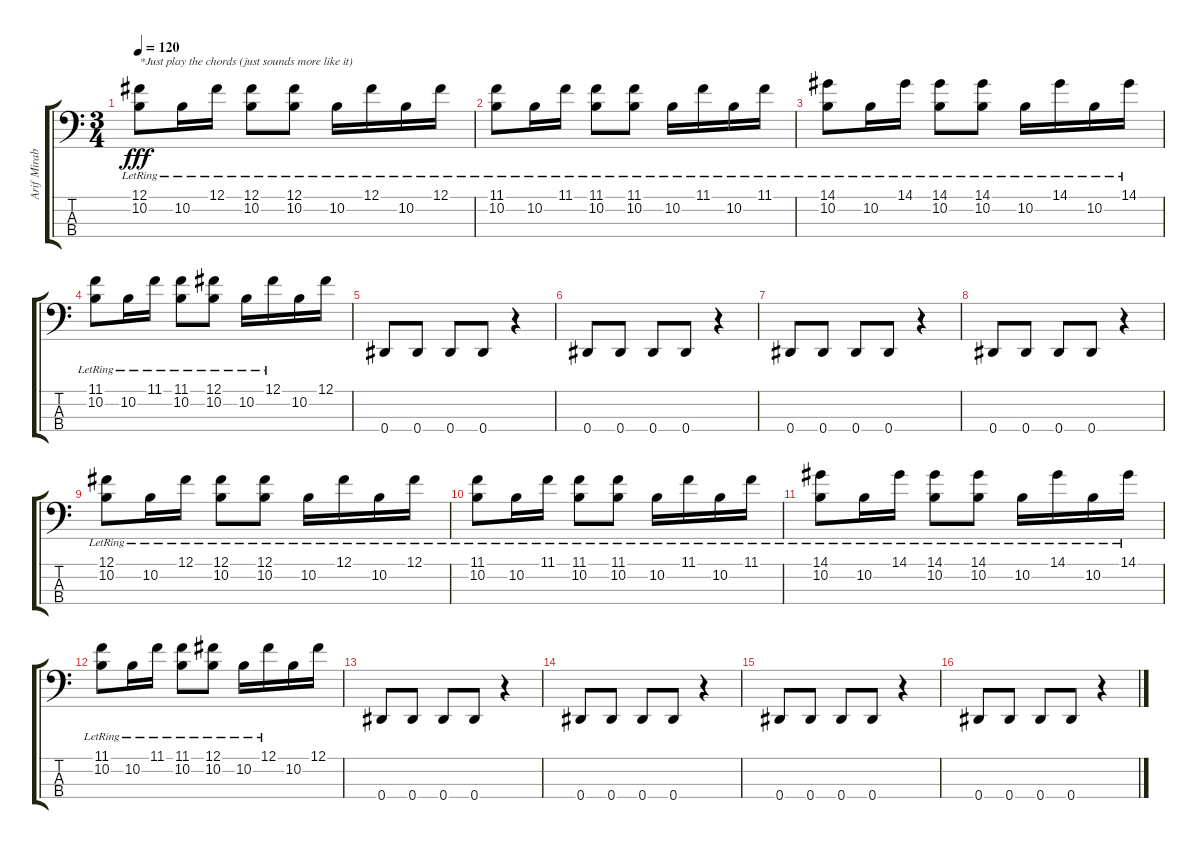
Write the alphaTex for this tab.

\track ("Arif Mirabdolbaghi" "Arif Mirab") {instrument electricbasspick}
\staff {score tabs}
\tuning (Gb2 Db2 Ab1 Eb1) {hide}
\ts (3 4)
\tempo 120
\clef f4
\ks c
(12.1{lr} 10.2{lr}).8{txt "*Just play the chords (just sounds more like it)" dy fff instrument electricbasspick} 10.2{lr}.16 12.1{lr}.16 (12.1 10.2{lr}).8 (12.1{lr} 10.2{lr}).8 10.2{lr}.16 12.1{lr}.16 10.2{lr}.16 12.1{lr}.16 |
(11.1{lr} 10.2{lr}).8 10.2{lr}.16 11.1{lr}.16 (11.1{lr} 10.2{lr}).8 (11.1{lr} 10.2{lr}).8 10.2{lr}.16 11.1{lr}.16 10.2{lr}.16 11.1{lr}.16 |
(14.1{lr} 10.2{lr}).8 10.2{lr}.16 14.1{lr}.16 (14.1{lr} 10.2{lr}).8 (14.1{lr} 10.2{lr}).8 10.2{lr}.16 14.1{lr}.16 10.2{lr}.16 14.1{lr}.16 |
(11.1{lr} 10.2{lr}).8 10.2{lr}.16 11.1{lr}.16 (11.1{lr} 10.2{lr}).8 (12.1{lr} 10.2{lr}).8 10.2{lr}.16 12.1{lr}.16 10.2.16 12.1.16 |
0.4.8 0.4.8 0.4.8 0.4.8 r.4 |
0.4.8 0.4.8 0.4.8 0.4.8 r.4 |
0.4.8 0.4.8 0.4.8 0.4.8 r.4 |
0.4.8 0.4.8 0.4.8 0.4.8 r.4 |
(12.1{lr} 10.2{lr}).8 10.2{lr}.16 12.1{lr}.16 (12.1 10.2{lr}).8 (12.1{lr} 10.2{lr}).8 10.2{lr}.16 12.1{lr}.16 10.2{lr}.16 12.1{lr}.16 |
(11.1{lr} 10.2{lr}).8 10.2{lr}.16 11.1{lr}.16 (11.1{lr} 10.2{lr}).8 (11.1{lr} 10.2{lr}).8 10.2{lr}.16 11.1{lr}.16 10.2{lr}.16 11.1{lr}.16 |
(14.1{lr} 10.2{lr}).8 10.2{lr}.16 14.1{lr}.16 (14.1{lr} 10.2{lr}).8 (14.1{lr} 10.2{lr}).8 10.2{lr}.16 14.1{lr}.16 10.2{lr}.16 14.1{lr}.16 |
(11.1{lr} 10.2{lr}).8 10.2{lr}.16 11.1{lr}.16 (11.1{lr} 10.2{lr}).8 (12.1{lr} 10.2{lr}).8 10.2{lr}.16 12.1{lr}.16 10.2.16 12.1.16 |
0.4.8 0.4.8 0.4.8 0.4.8 r.4 |
0.4.8 0.4.8 0.4.8 0.4.8 r.4 |
0.4.8 0.4.8 0.4.8 0.4.8 r.4 |
0.4.8 0.4.8 0.4.8 0.4.8 r.4
